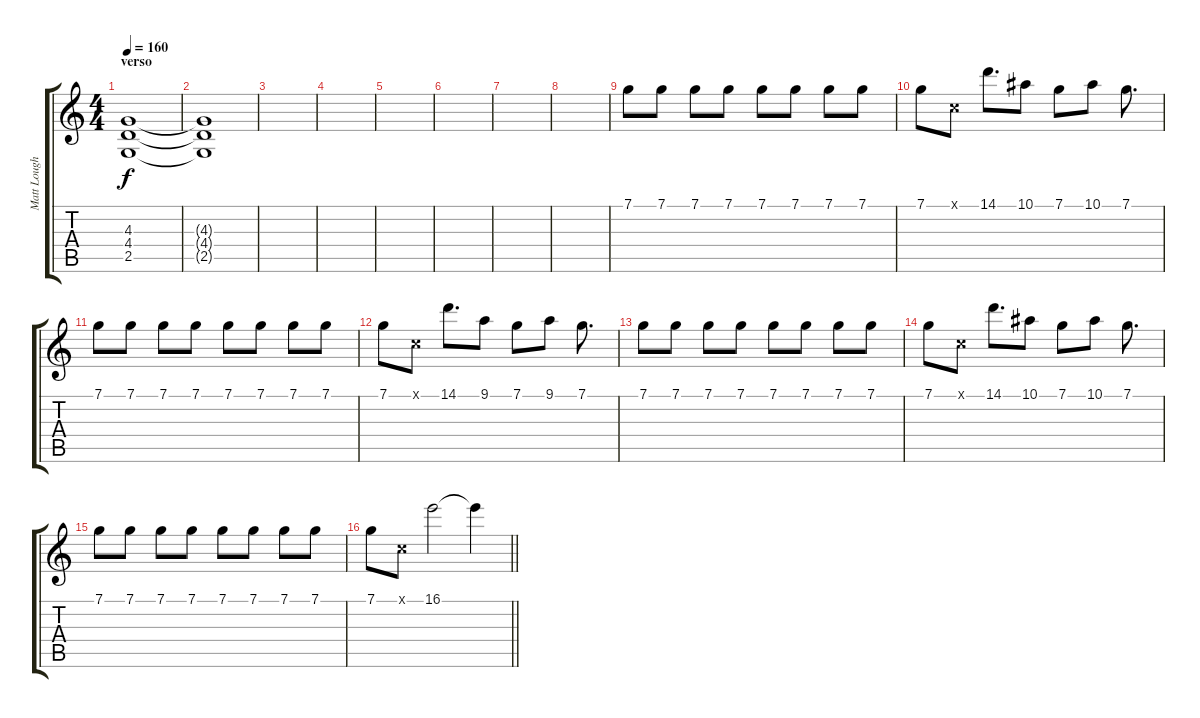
\track ("Matt Loughran" "Matt Lough") {instrument distortionguitar}
\staff {score tabs}
\tuning (C4 G3 Eb3 Bb2 F2 C2) {hide}
\ts (4 4)
\section ("" "verso")
\tempo 160
\clef g2
\ks c
(4.3 4.4 2.5).1{dy f} |
(4.3{t} 4.4{t} 2.5{t}).1 |
|
|
|
|
|
|
7.1.8 7.1.8 7.1.8 7.1.8 7.1.8 7.1.8 7.1.8 7.1.8 |
7.1.8 0.1{x}.8 14.1.8{d} 10.1.8 7.1.8 10.1.8 7.1.8{d} |
7.1.8 7.1.8 7.1.8 7.1.8 7.1.8 7.1.8 7.1.8 7.1.8 |
7.1.8 0.1{x}.8 14.1.8{d} 9.1.8 7.1.8 9.1.8 7.1.8{d} |
7.1.8 7.1.8 7.1.8 7.1.8 7.1.8 7.1.8 7.1.8 7.1.8 |
7.1.8 0.1{x}.8 14.1.8{d} 10.1.8 7.1.8 10.1.8 7.1.8{d} |
7.1.8 7.1.8 7.1.8 7.1.8 7.1.8 7.1.8 7.1.8 7.1.8 |
\barLineRight lightlight
7.1.8 0.1{x}.8 16.1.2 16.1{t}.4
